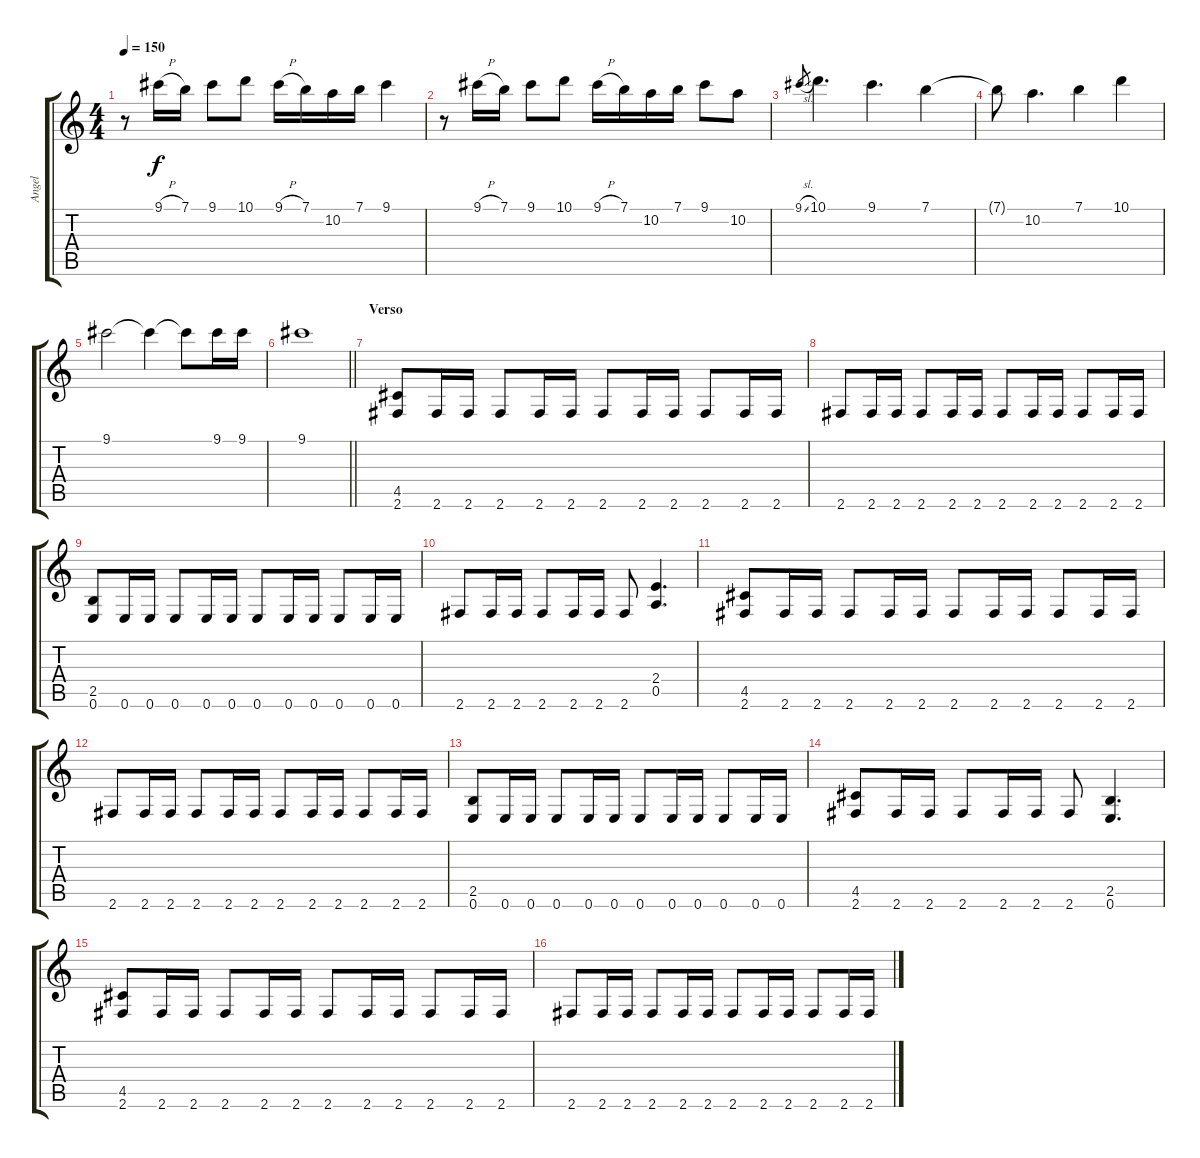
\track ("Angel" "Angel") {instrument distortionguitar}
\staff {score tabs}
\tuning (E4 B3 G3 D3 A2 E2) {hide}
\ts (4 4)
\tempo 150
\clef g2
\ks c
r.8{dy f} 9.1{h}.16 7.1.16 9.1.8 10.1.8 9.1{h}.16 7.1.16 10.2.16 7.1.16 9.1.4 |
r.8 9.1{h}.16 7.1.16 9.1.8 10.1.8 9.1{h}.16 7.1.16 10.2.16 7.1.16 9.1.8 10.2.8 |
9.1{sl}.8{gr} 10.1.4{d} 9.1.4{d} 7.1.4 |
7.1{t}.8 10.2.4{d} 7.1.4 10.1.4 |
9.1.2 9.1{t}.4 9.1{t}.8 9.1.16 9.1.16 |
\barLineRight lightlight
9.1.1 |
\section ("" "Verso")
(4.5 2.6).8 2.6.16 2.6.16 2.6.8 2.6.16 2.6.16 2.6.8 2.6.16 2.6.16 2.6.8 2.6.16 2.6.16 |
2.6.8 2.6.16 2.6.16 2.6.8 2.6.16 2.6.16 2.6.8 2.6.16 2.6.16 2.6.8 2.6.16 2.6.16 |
(2.5 0.6).8 0.6.16 0.6.16 0.6.8 0.6.16 0.6.16 0.6.8 0.6.16 0.6.16 0.6.8 0.6.16 0.6.16 |
2.6.8 2.6.16 2.6.16 2.6.8 2.6.16 2.6.16 2.6.8 (2.4 0.5).4{d} |
(4.5 2.6).8 2.6.16 2.6.16 2.6.8 2.6.16 2.6.16 2.6.8 2.6.16 2.6.16 2.6.8 2.6.16 2.6.16 |
2.6.8 2.6.16 2.6.16 2.6.8 2.6.16 2.6.16 2.6.8 2.6.16 2.6.16 2.6.8 2.6.16 2.6.16 |
(2.5 0.6).8 0.6.16 0.6.16 0.6.8 0.6.16 0.6.16 0.6.8 0.6.16 0.6.16 0.6.8 0.6.16 0.6.16 |
(4.5 2.6).8 2.6.16 2.6.16 2.6.8 2.6.16 2.6.16 2.6.8 (2.5 0.6).4{d} |
(4.5 2.6).8 2.6.16 2.6.16 2.6.8 2.6.16 2.6.16 2.6.8 2.6.16 2.6.16 2.6.8 2.6.16 2.6.16 |
2.6.8 2.6.16 2.6.16 2.6.8 2.6.16 2.6.16 2.6.8 2.6.16 2.6.16 2.6.8 2.6.16 2.6.16
